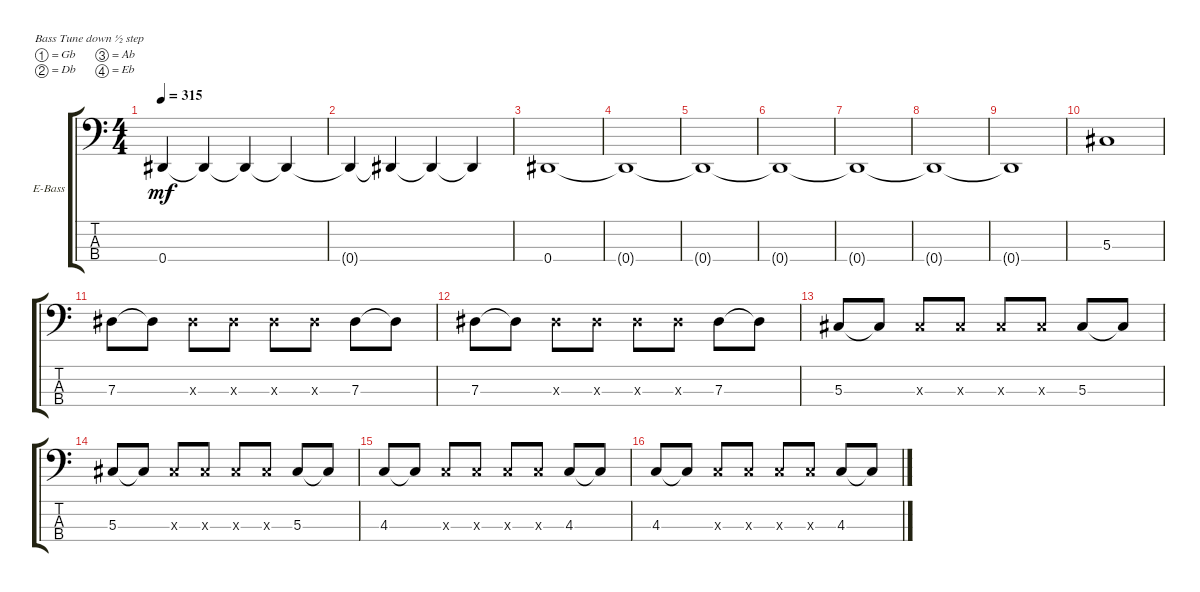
\bracketExtendMode groupsimilarinstruments
\firstSystemTrackNameOrientation horizontal
\otherSystemsTrackNameOrientation horizontal
\track ("Electric Bass" "E-Bass") {instrument electricbassfinger}
\staff {score tabs}
\tuning (Gb2 Db2 Ab1 Eb1)
\ts (4 4)
\tempo 315
\clef f4
\ks c
0.4{t}.4{dy mf} 0.4{t}.4 0.4{t}.4 0.4{t}.4 |
0.4{t}.4 0.4{t}.4 0.4{t}.4 0.4{t}.4 |
0.4.1 |
0.4{t}.1 |
0.4{t}.1 |
0.4{t}.1 |
0.4{t}.1 |
0.4{t}.1 |
\scale
0.295238 0.4{t}.1 |
\scale
0.196825 5.3.1 |
\scale
0.507937 7.3.8 7.3{t}.8 7.3{x}.8 7.3{x}.8 7.3{x}.8 7.3{x}.8 7.3.8 7.3{t}.8 |
7.3.8 7.3{t}.8 7.3{x}.8 7.3{x}.8 7.3{x}.8 7.3{x}.8 7.3.8 7.3{t}.8 |
5.3.8 5.3{t}.8 5.3{x}.8 5.3{x}.8 5.3{x}.8 5.3{x}.8 5.3.8 5.3{t}.8 |
5.3.8 5.3{t}.8 5.3{x}.8 5.3{x}.8 5.3{x}.8 5.3{x}.8 5.3.8 5.3{t}.8 |
4.3.8 4.3{t}.8 4.3{x}.8 4.3{x}.8 4.3{x}.8 4.3{x}.8 4.3.8 4.3{t}.8 |
4.3.8 4.3{t}.8 4.3{x}.8 4.3{x}.8 4.3{x}.8 4.3{x}.8 4.3.8 4.3{t}.8
